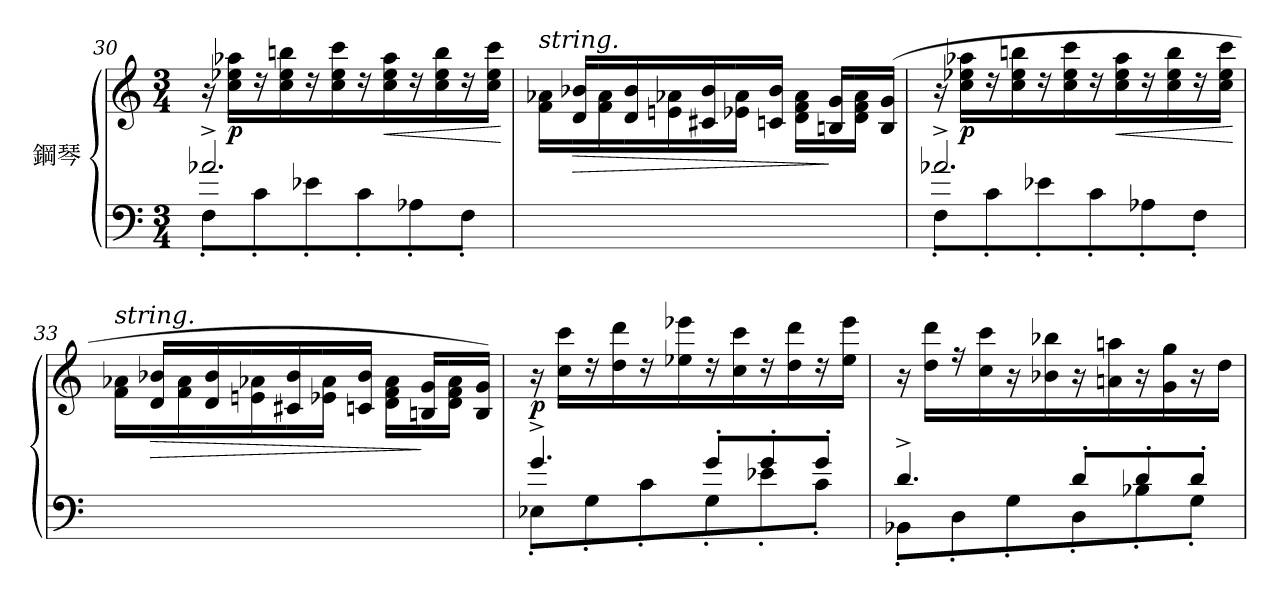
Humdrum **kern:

**kern	**kern	**dynam
*part1	*part1	*part1
*staff2	*staff1	*staff1/2
*I"鋼琴	*	*
!!LO:LB:g=z
*clefF4	*clefG2	*
*k[]	*k[]	*
*M3/4	*M3/4	*
=30	=30	=30
*^	*	*
2.a-X^/	8F'\L	16r	.
!	!	!	!LO:DY:b
.	.	16cc\ 16ee-X\ 16aa-X\LL	p
.	8c'\	16rdd	.
.	.	16cc\ 16ee-\ 16bbn\	.
.	8e-X'\	16rdd	.
.	.	16cc\ 16ee-\ 16ccc\	.
.	8c'\	16rdd	.
!	!	!	!LO:HP:b
.	.	16cc\ 16ee-\ 16aa-\	<
.	8A-X'\	16rdd	.
.	.	16cc\ 16ee-\ 16bb\	.
.	8F'\J	16rdd	.
.	.	16cc\ 16ee-\ 16ccc\JJ	.
*v	*v	*	*
.	.	[
=31	=31	=31
*	*^	*
!	!LO:TX:a:i:t=string.	!	!
!	!	!	!LO:DY:b
16ryy	16ryy	(>16f\ 16a-X\LL	other-dynamics
!	!	!	!LO:HP:b
16rcyy	16d/ 16b-X/LL	16ryy	>
16ryy	16ryy	16f\ 16a-\	.
16rcyy	16d/ 16b-/	16ryy	.
16ryy	16ryy	16en\ 16a-X\	.
16reyy	16c#X/ 16b-/	16ryy	.
16ryy	16ryy	16e-X\ 16a-\JJ	.
16reyy	16cn/ 16b-/JJ	16ryy	.
16ryy	16ryy	16d\ 16f\ 16a-\LL	.
16reyy	16Bn/ 16g/LL	16ryy	]
16ryy	16ryy	16d\ 16f\ 16a-\JJ	.
16reyy	(16B/ 16g/JJ	16ryy	.
*	*v	*v	*
=32	=32	=32
*^	*	*
2.a-X^/	8F'\L	16r	.
!	!	!	!LO:DY:b
.	.	16cc\ 16ee-X\ 16aa-X\LL	p
.	8c'\	16rdd	.
.	.	16cc\ 16ee-\ 16bbn\	.
.	8e-X'\	16rdd	.
.	.	16cc\ 16ee-\ 16ccc\	.
.	8c'\	16rdd	.
!	!	!	!LO:HP:b
.	.	16cc\ 16ee-\ 16aa-\	<
.	8A-X'\	16rdd	.
.	.	16cc\ 16ee-\ 16bb\	.
.	8F'\J	16rdd	.
.	.	16cc\ 16ee-\ 16ccc\JJ	.
*v	*v	*	*
.	.	[
!!LO:LB:g=z
=33	=33	=33
*	*^	*
!	!LO:TX:a:i:t=string.	!	!
!	!	!	!LO:DY:b
16ryy	16ryy	16f\ 16a-X\LL	other-dynamics
!	!	!	!LO:HP:b
16ryy	16d/ 16b-X/LL	16ryy	>
16ryy	16ryy	16f\ 16a-\	.
16rcyy	16d/ 16b-/	16ryy	.
16ryy	16ryy	16en\ 16a-X\	.
16reyy	16c#X/ 16b-/	16ryy	.
16ryy	16ryy	16e-X\ 16a-\JJ	.
16reyy	16cn/ 16b-/JJ	16ryy	.
16ryy	16ryy	16d\ 16f\ 16a-\LL	.
16reyy	16Bn/ 16g/LL	16ryy	]
16ryy	16ryy	16d\ 16f\ 16a-\JJ	.
16reyy	16B/ 16g/JJ)	16ryy	.
=34	=34	=34	=34
*^	*	*	*
!	!	!	!	!LO:DY:b
*	*	*v	*v	*
4.g^/	8E-X:'\L	16r	p
.	.	16cc\ 16ccc\LL	.
.	8G'\	16rdd	.
.	.	16dd\ 16ddd\	.
.	8c'\	16rdd	.
.	.	16ee-X\ 16eee-X\	.
8g'/L	8G'\	16rdd	.
.	.	16cc\ 16ccc\	.
8g'/	8e-X'\	16rdd	.
.	.	16dd\ 16ddd\	.
8g'/J	8c'\J	16rdd	.
.	.	16ee-\ 16eee-\JJ	.
=35	=35	=35	=35
4.d^/	8BB-X:'\L	16r	.
.	.	16dd\ 16ddd\LL	.
.	8D'\	16r	.
.	.	16cc\ 16ccc\	.
.	8G'\	16r	.
.	.	16b-X\ 16bb-X\	.
8d'/L	8D'\	16r	.
.	.	16an\ 16aan\	.
8d'/	8B-X'\	16r	.
.	.	16g\ 16gg\	.
8d'/J	8G'\J	16r	.
.	.	16dd\JJ	.
*v	*v	*	*
=	=	=
*-	*-	*-
